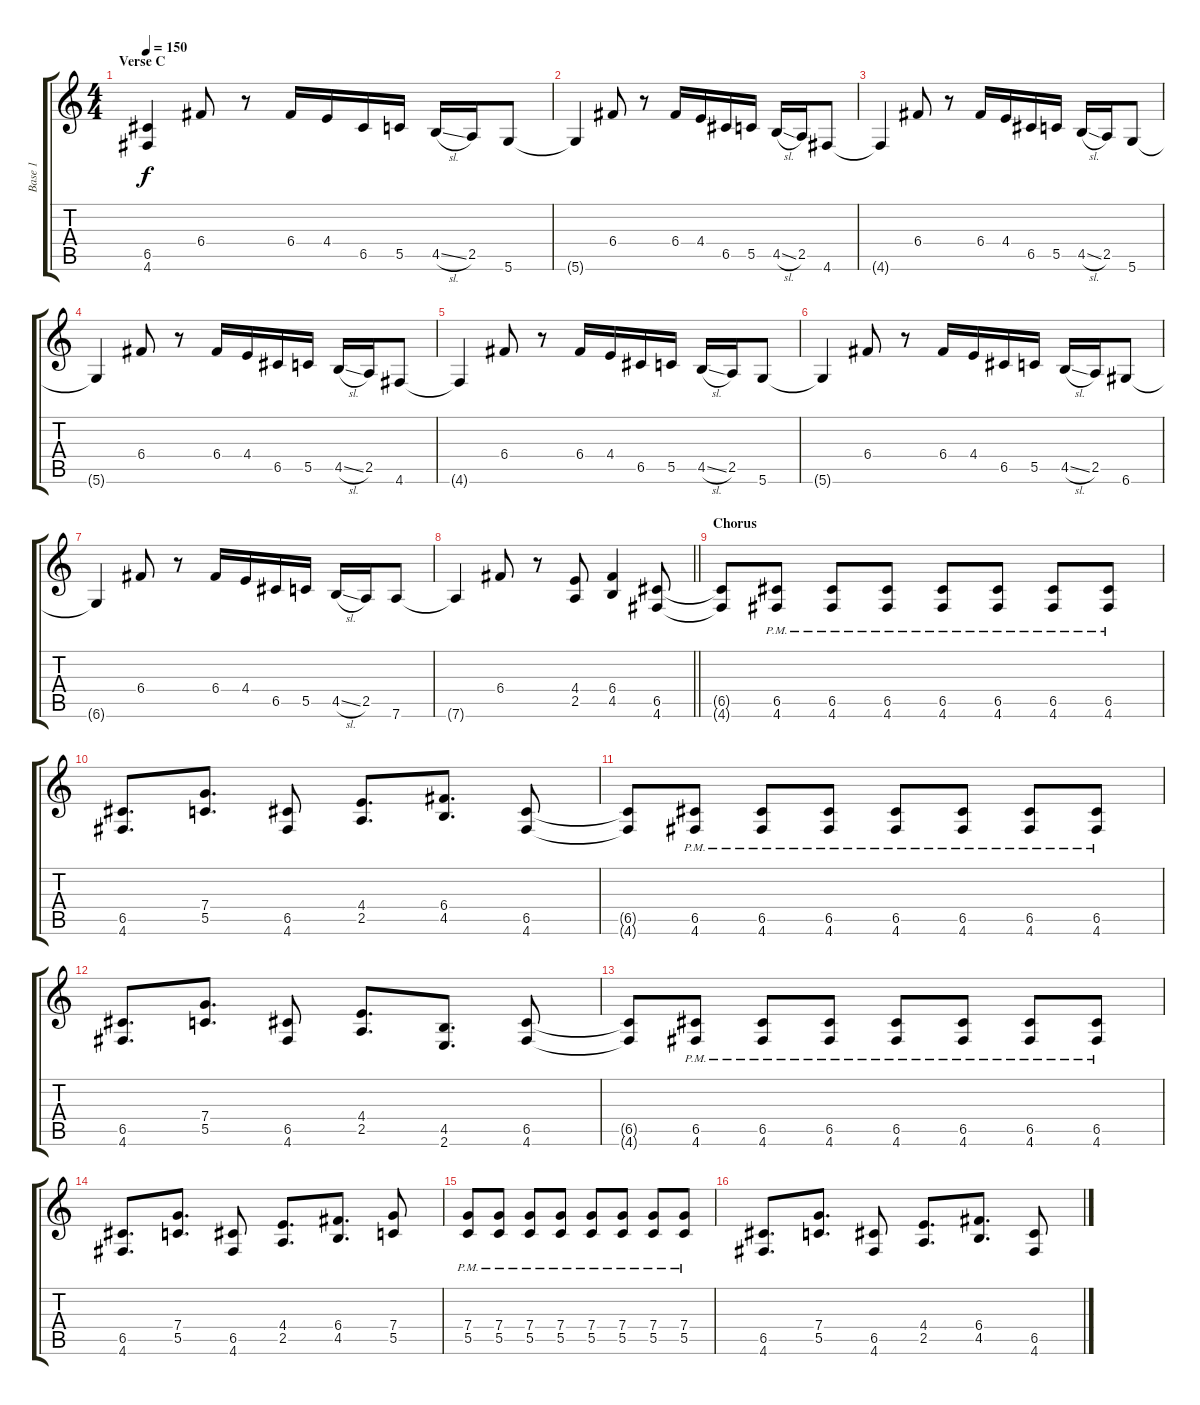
\track ("Base 1" "Base 1") {instrument distortionguitar}
\staff {score tabs}
\tuning (D4 A3 F3 C3 G2 D2) {hide}
\ts (4 4)
\section ("" "Verse C")
\tempo 150
\clef g2
\ks c
(6.5{t} 4.6{t}).4{dy f} 6.4.8 r.8 6.4.16 4.4.16 6.5.16 5.5.16 4.5{sl}.16 2.5.16 5.6.8 |
5.6{t}.4 6.4.8 r.8 6.4.16 4.4.16 6.5.16 5.5.16 4.5{sl}.16 2.5.16 4.6.8 |
4.6{t}.4 6.4.8 r.8 6.4.16 4.4.16 6.5.16 5.5.16 4.5{sl}.16 2.5.16 5.6.8 |
5.6{t}.4 6.4.8 r.8 6.4.16 4.4.16 6.5.16 5.5.16 4.5{sl}.16 2.5.16 4.6.8 |
4.6{t}.4 6.4.8 r.8 6.4.16 4.4.16 6.5.16 5.5.16 4.5{sl}.16 2.5.16 5.6.8 |
5.6{t}.4 6.4.8 r.8 6.4.16 4.4.16 6.5.16 5.5.16 4.5{sl}.16 2.5.16 6.6.8 |
6.6{t}.4 6.4.8 r.8 6.4.16 4.4.16 6.5.16 5.5.16 4.5{sl}.16 2.5.16 7.6.8 |
\barLineRight lightlight
7.6{t}.4 6.4.8 r.8 (4.4 2.5).8 (6.4 4.5).4 (6.5 4.6).8 |
\section ("" "Chorus")
(6.5{t} 4.6{t}).8 (6.5{pm} 4.6{pm}).8 (6.5{pm} 4.6{pm}).8 (6.5{pm} 4.6{pm}).8 (6.5{pm} 4.6{pm}).8 (6.5{pm} 4.6{pm}).8 (6.5{pm} 4.6{pm}).8 (6.5{pm} 4.6{pm}).8 |
(6.5 4.6).8{d} (7.4 5.5).8{d} (6.5 4.6).8 (4.4 2.5).8{d} (6.4 4.5).8{d} (6.5 4.6).8 |
(6.5{t} 4.6{t}).8 (6.5{pm} 4.6{pm}).8 (6.5{pm} 4.6{pm}).8 (6.5{pm} 4.6{pm}).8 (6.5{pm} 4.6{pm}).8 (6.5{pm} 4.6{pm}).8 (6.5{pm} 4.6{pm}).8 (6.5{pm} 4.6{pm}).8 |
(6.5 4.6).8{d} (7.4 5.5).8{d} (6.5 4.6).8 (4.4 2.5).8{d} (4.5 2.6).8{d} (6.5 4.6).8 |
(6.5{t} 4.6{t}).8 (6.5{pm} 4.6{pm}).8 (6.5{pm} 4.6{pm}).8 (6.5{pm} 4.6{pm}).8 (6.5{pm} 4.6{pm}).8 (6.5{pm} 4.6{pm}).8 (6.5{pm} 4.6{pm}).8 (6.5{pm} 4.6{pm}).8 |
(6.5 4.6).8{d} (7.4 5.5).8{d} (6.5 4.6).8 (4.4 2.5).8{d} (6.4 4.5).8{d} (7.4 5.5).8 |
(7.4{pm} 5.5{pm}).8 (7.4{pm} 5.5{pm}).8 (7.4{pm} 5.5{pm}).8 (7.4{pm} 5.5{pm}).8 (7.4{pm} 5.5{pm}).8 (7.4{pm} 5.5{pm}).8 (7.4{pm} 5.5{pm}).8 (7.4{pm} 5.5{pm}).8 |
(6.5 4.6).8{d} (7.4 5.5).8{d} (6.5 4.6).8 (4.4 2.5).8{d} (6.4 4.5).8{d} (6.5 4.6).8
